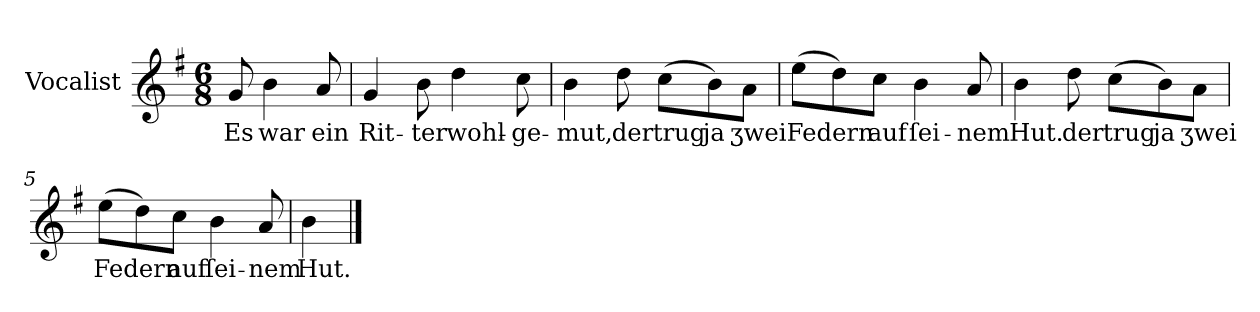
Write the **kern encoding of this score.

**kern	**text
*part1	*part1
*staff1	*staff1
*I"Vocalist	*
*k[f#]	*
*G:	*
*M6/8	*
=	=
8g	Es
4b	war
8a	ein
=1	=1
4g	Rit-
8b	-ter
4dd	wohl-
8cc	-ge-
=2	=2
4b	-mut,
8dd	der
(8ccL	trug
8b)	ja
8aJ	ʒwei
=3	=3
(8eeL	Federn
8dd)	.
8ccJ	auf
4b	ſei-
8a	-nem
=4	=4
4b	Hut.
8dd	der
(8ccL	trug
8b)	ja
8aJ	ʒwei
=5	=5
(8eeL	Federn
8dd)	.
8ccJ	auf
4b	ſei-
8a	-nem
=6	=6
4b	Hut.
==	==
*-	*-
